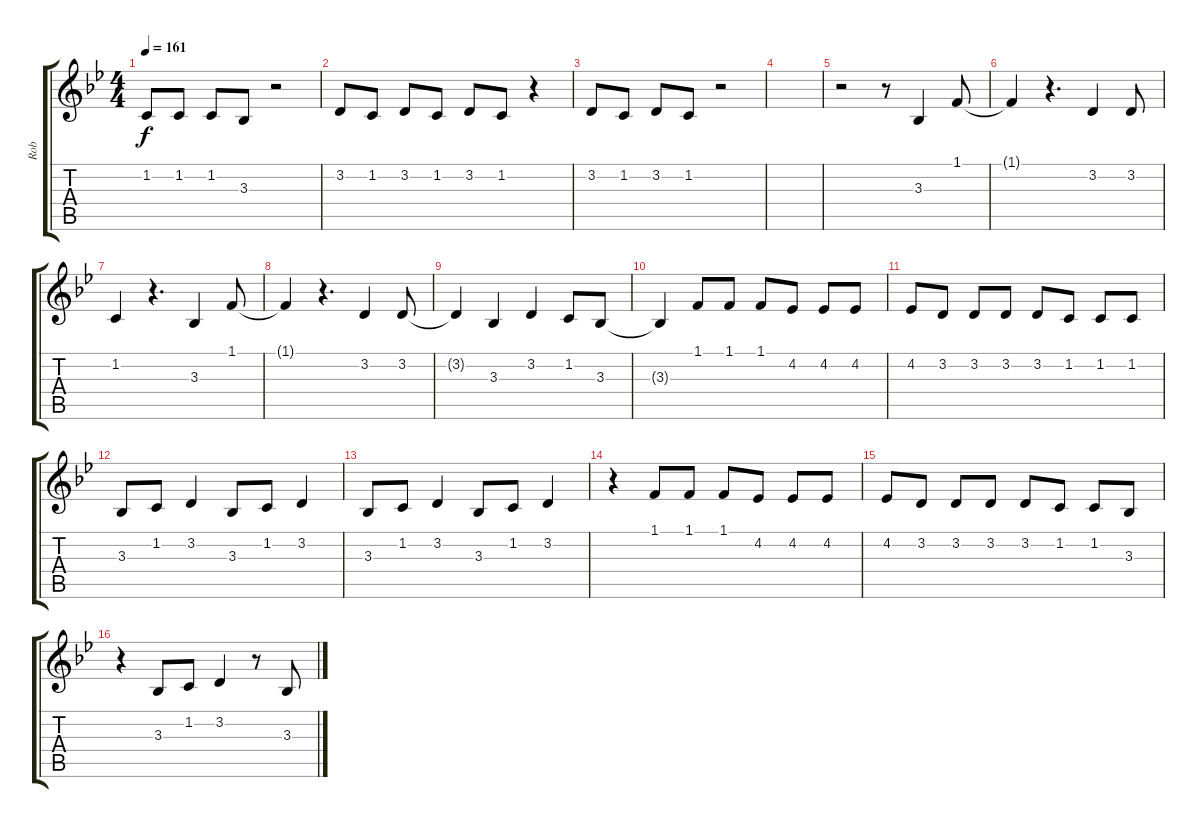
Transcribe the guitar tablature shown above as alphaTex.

\track ("Rob" "Rob") {instrument brightacousticpiano}
\staff {score tabs}
\tuning (E4 B3 G3 D3 A2 E2) {hide}
\ts (4 4)
\tempo 161
\clef g2
\ks bb
1.2.8{dy f} 1.2.8 1.2.8 3.3.8 r.2 |
3.2.8 1.2.8 3.2.8 1.2.8 3.2.8 1.2.8 r.4 |
3.2.8 1.2.8 3.2.8 1.2.8 r.2 |
|
r.2 r.8 3.3.4 1.1.8 |
1.1{t}.4 r.4{d} 3.2.4 3.2.8 |
1.2.4 r.4{d} 3.3.4 1.1.8 |
1.1{t}.4 r.4{d} 3.2.4 3.2.8 |
3.2{t}.4 3.3.4 3.2.4 1.2.8 3.3.8 |
3.3{t}.4 1.1.8 1.1.8 1.1.8 4.2.8 4.2.8 4.2.8 |
4.2.8 3.2.8 3.2.8 3.2.8 3.2.8 1.2.8 1.2.8 1.2.8 |
3.3.8 1.2.8 3.2.4 3.3.8 1.2.8 3.2.4 |
3.3.8 1.2.8 3.2.4 3.3.8 1.2.8 3.2.4 |
r.4 1.1.8 1.1.8 1.1.8 4.2.8 4.2.8 4.2.8 |
4.2.8 3.2.8 3.2.8 3.2.8 3.2.8 1.2.8 1.2.8 3.3.8 |
r.4 3.3.8 1.2.8 3.2.4 r.8 3.3.8
